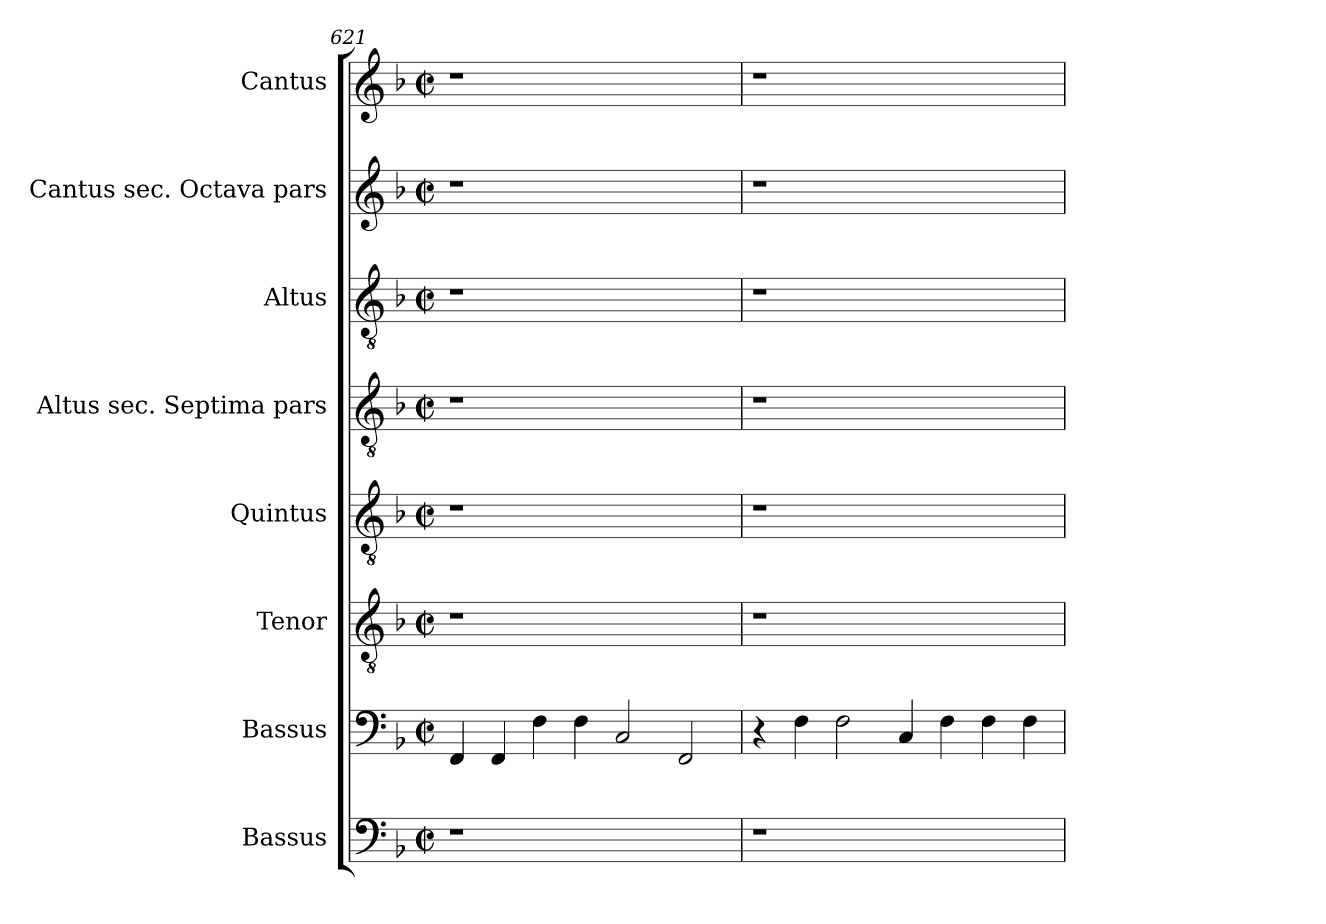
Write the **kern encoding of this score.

**kern	**kern	**kern	**kern	**kern	**kern	**kern	**kern
*part8	*part7	*part6	*part5	*part4	*part3	*part2	*part1
*staff8	*staff7	*staff6	*staff5	*staff4	*staff3	*staff2	*staff1
*I"Bassus	*I"Bassus	*I"Tenor	*I"Quintus	*I"Altus sec. Septima pars	*I"Altus	*I"Cantus sec. Octava pars	*I"Cantus
*	*I'Bassus	*I'Tenor	*I'Quintus	*	*I'Altus	*	*I'Cantus
*clefF4	*clefF4	*clefGv2	*clefGv2	*clefGv2	*clefGv2	*clefG2	*clefG2
*k[b-]	*k[b-]	*k[b-]	*k[b-]	*k[b-]	*k[b-]	*k[b-]	*k[b-]
*F:	*F:	*F:	*F:	*F:	*F:	*F:	*F:
*M2/2	*M2/2	*M2/2	*M2/2	*M2/2	*M2/2	*M2/2	*M2/2
*met(c|)	*met(c|)	*met(c|)	*met(c|)	*met(c|)	*met(c|)	*met(c|)	*met(c|)
=621	=621	=621	=621	=621	=621	=621	=621
1r	4FF/	1r	1r	1r	1r	1r	1r
.	4FF/	.	.	.	.	.	.
.	4F\	.	.	.	.	.	.
.	4F\	.	.	.	.	.	.
1ryy	2C/	1ryy	1ryy	1ryy	1ryy	1ryy	1ryy
.	2FF/	.	.	.	.	.	.
=622	=622	=622	=622	=622	=622	=622	=622
1r	4r	1r	1r	1r	1r	1r	1r
.	4F\	.	.	.	.	.	.
.	2F\	.	.	.	.	.	.
1ryy	4C/	1ryy	1ryy	1ryy	1ryy	1ryy	1ryy
.	4F\	.	.	.	.	.	.
.	4F\	.	.	.	.	.	.
.	4F\	.	.	.	.	.	.
=	=	=	=	=	=	=	=
*-	*-	*-	*-	*-	*-	*-	*-
